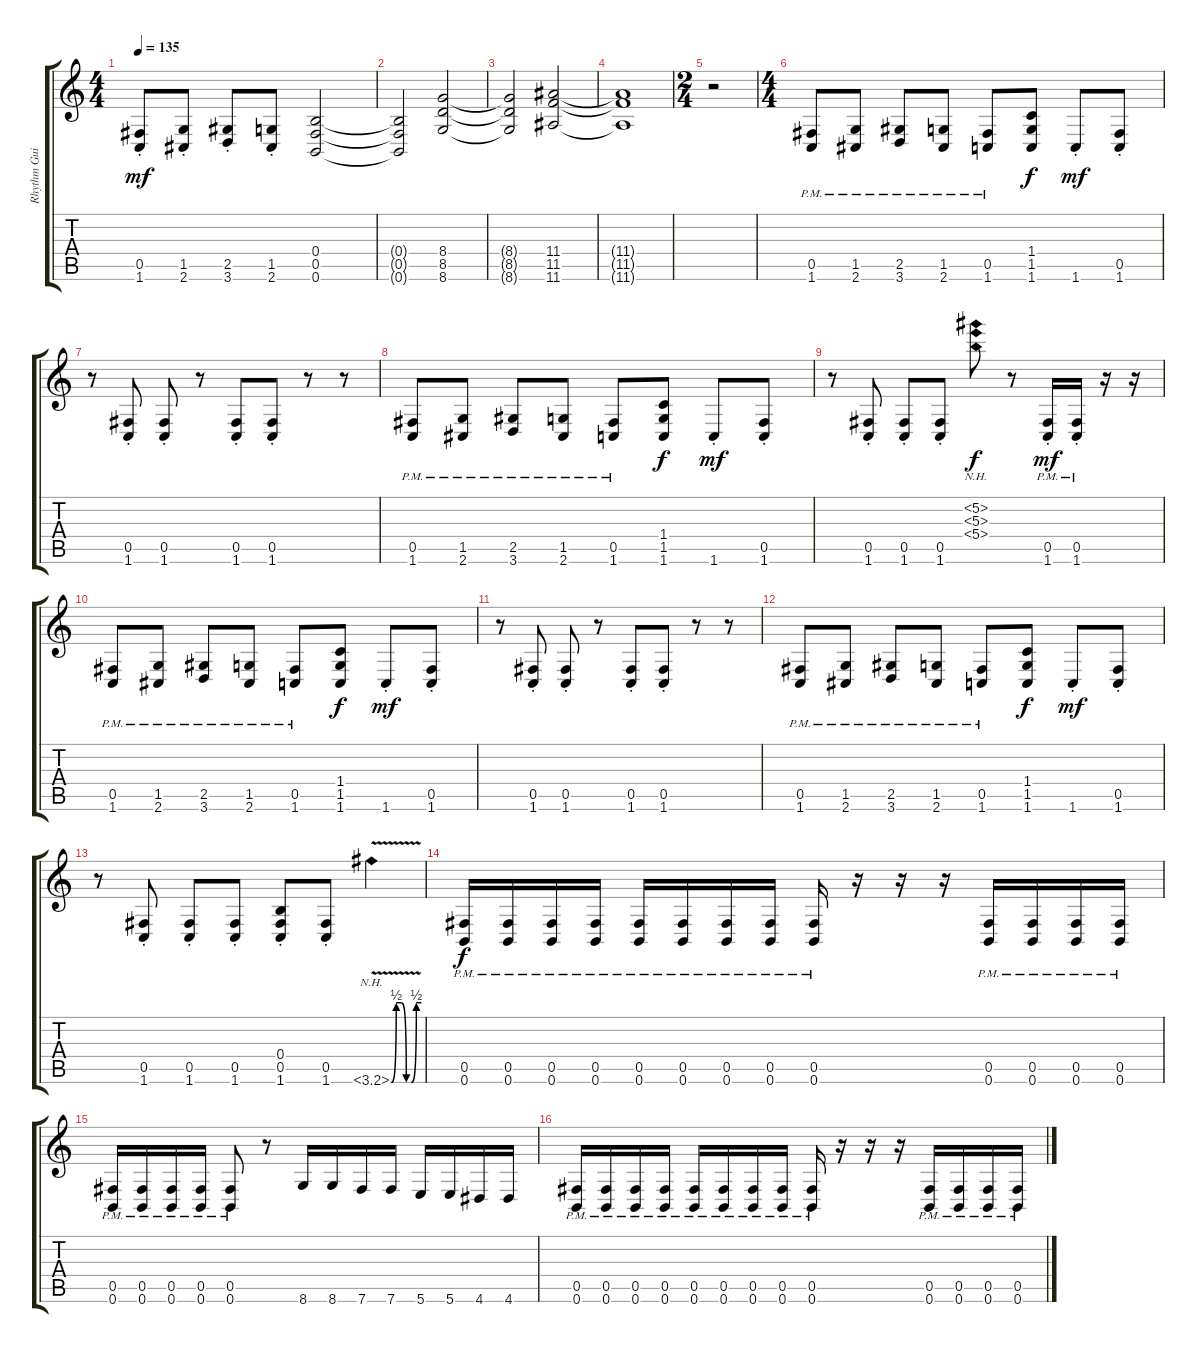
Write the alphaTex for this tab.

\track ("Rhythm Guitar (Jeremy)" "Rhythm Gui") {instrument distortionguitar}
\staff {score tabs}
\tuning (Db4 Ab3 E3 B2 Gb2 B1) {hide}
\ts (4 4)
\tempo 135
\clef g2
\ks c
(0.5{st} 1.6{st}).8{dy mf} (1.5{st} 2.6{st}).8 (2.5{st} 3.6{st}).8 (1.5{st} 2.6{st}).8 (0.4 0.5 0.6).2 |
(0.4{t} 0.5{t} 0.6{t}).2 (8.4 8.5 8.6).2 |
(8.4{t} 8.5{t} 8.6{t}).2 (11.4 11.5 11.6).2 |
(11.4{t} 11.5{t} 11.6{t}).1 |
\ts (2 4)
r.2 |
\ts (4 4)
(0.5{pm} 1.6{pm}).8 (1.5{pm} 2.6{pm}).8 (2.5{pm} 3.6{pm}).8 (1.5{pm} 2.6{pm}).8 (0.5{pm} 1.6{pm}).8 (1.4 1.5 1.6).8{dy f} 1.6{st}.8{dy mf} (0.5{st} 1.6{st}).8 |
r.8 (0.5{st} 1.6{st}).8 (0.5{st} 1.6{st}).8 r.8 (0.5{st} 1.6{st}).8 (0.5{st} 1.6{st}).8 r.8 r.8 |
(0.5{pm} 1.6{pm}).8 (1.5{pm} 2.6{pm}).8 (2.5{pm} 3.6{pm}).8 (1.5{pm} 2.6{pm}).8 (0.5{pm} 1.6{pm}).8 (1.4 1.5 1.6).8{dy f} 1.6{st}.8{dy mf} (0.5{st} 1.6{st}).8 |
r.8 (0.5{st} 1.6{st}).8 (0.5{st} 1.6{st}).8 (0.5{st} 1.6{st}).8 (5.2{nh} 5.3{nh} 5.4{nh}).8{dy f} r.8 (0.5{pm} 1.6{st}).16{dy mf} (0.5{pm} 1.6{st}).16 r.16 r.16 |
(0.5{pm} 1.6{pm}).8 (1.5{pm} 2.6{pm}).8 (2.5{pm} 3.6{pm}).8 (1.5{pm} 2.6{pm}).8 (0.5{pm} 1.6{pm}).8 (1.4 1.5 1.6).8{dy f} 1.6{st}.8{dy mf} (0.5{st} 1.6{st}).8 |
r.8 (0.5{st} 1.6{st}).8 (0.5{st} 1.6{st}).8 r.8 (0.5{st} 1.6{st}).8 (0.5{st} 1.6{st}).8 r.8 r.8 |
(0.5{pm} 1.6{pm}).8 (1.5{pm} 2.6{pm}).8 (2.5{pm} 3.6{pm}).8 (1.5{pm} 2.6{pm}).8 (0.5{pm} 1.6{pm}).8 (1.4 1.5 1.6).8{dy f} 1.6{st}.8{dy mf} (0.5{st} 1.6{st}).8 |
r.8 (0.5{st} 1.6{st}).8 (0.5{st} 1.6{st}).8 (0.5{st} 1.6{st}).8 (0.4 0.5{st} 1.6{st}).8 (0.5{st} 1.6{st}).8 3.6{be (custom 0 0 10 2 20 2 30 0 40 0 50 2 60 2) nh v}.4 |
(0.5{pm} 0.6{pm}).16{dy f} (0.5{pm} 0.6{pm}).16 (0.5{pm} 0.6{pm}).16 (0.5{pm} 0.6{pm}).16 (0.5{pm} 0.6{pm}).16 (0.5{pm} 0.6{pm}).16 (0.5{pm} 0.6{pm}).16 (0.5{pm} 0.6{pm}).16 (0.5{pm} 0.6{pm}).16 r.16 r.16 r.16 (0.5{pm} 0.6{pm}).16 (0.5{pm} 0.6{pm}).16 (0.5{pm} 0.6{pm}).16 (0.5{pm} 0.6{pm}).16 |
(0.5{pm} 0.6{pm}).16 (0.5{pm} 0.6{pm}).16 (0.5{pm} 0.6{pm}).16 (0.5{pm} 0.6{pm}).16 (0.5{pm} 0.6{pm}).8 r.8 8.6.16 8.6.16 7.6.16 7.6.16 5.6.16 5.6.16 4.6.16 4.6.16 |
(0.5{pm} 0.6{pm}).16 (0.5{pm} 0.6{pm}).16 (0.5{pm} 0.6{pm}).16 (0.5{pm} 0.6{pm}).16 (0.5{pm} 0.6{pm}).16 (0.5{pm} 0.6{pm}).16 (0.5{pm} 0.6{pm}).16 (0.5{pm} 0.6{pm}).16 (0.5{pm} 0.6{pm}).16 r.16 r.16 r.16 (0.5{pm} 0.6{pm}).16 (0.5{pm} 0.6{pm}).16 (0.5{pm} 0.6{pm}).16 (0.5{pm} 0.6{pm}).16
